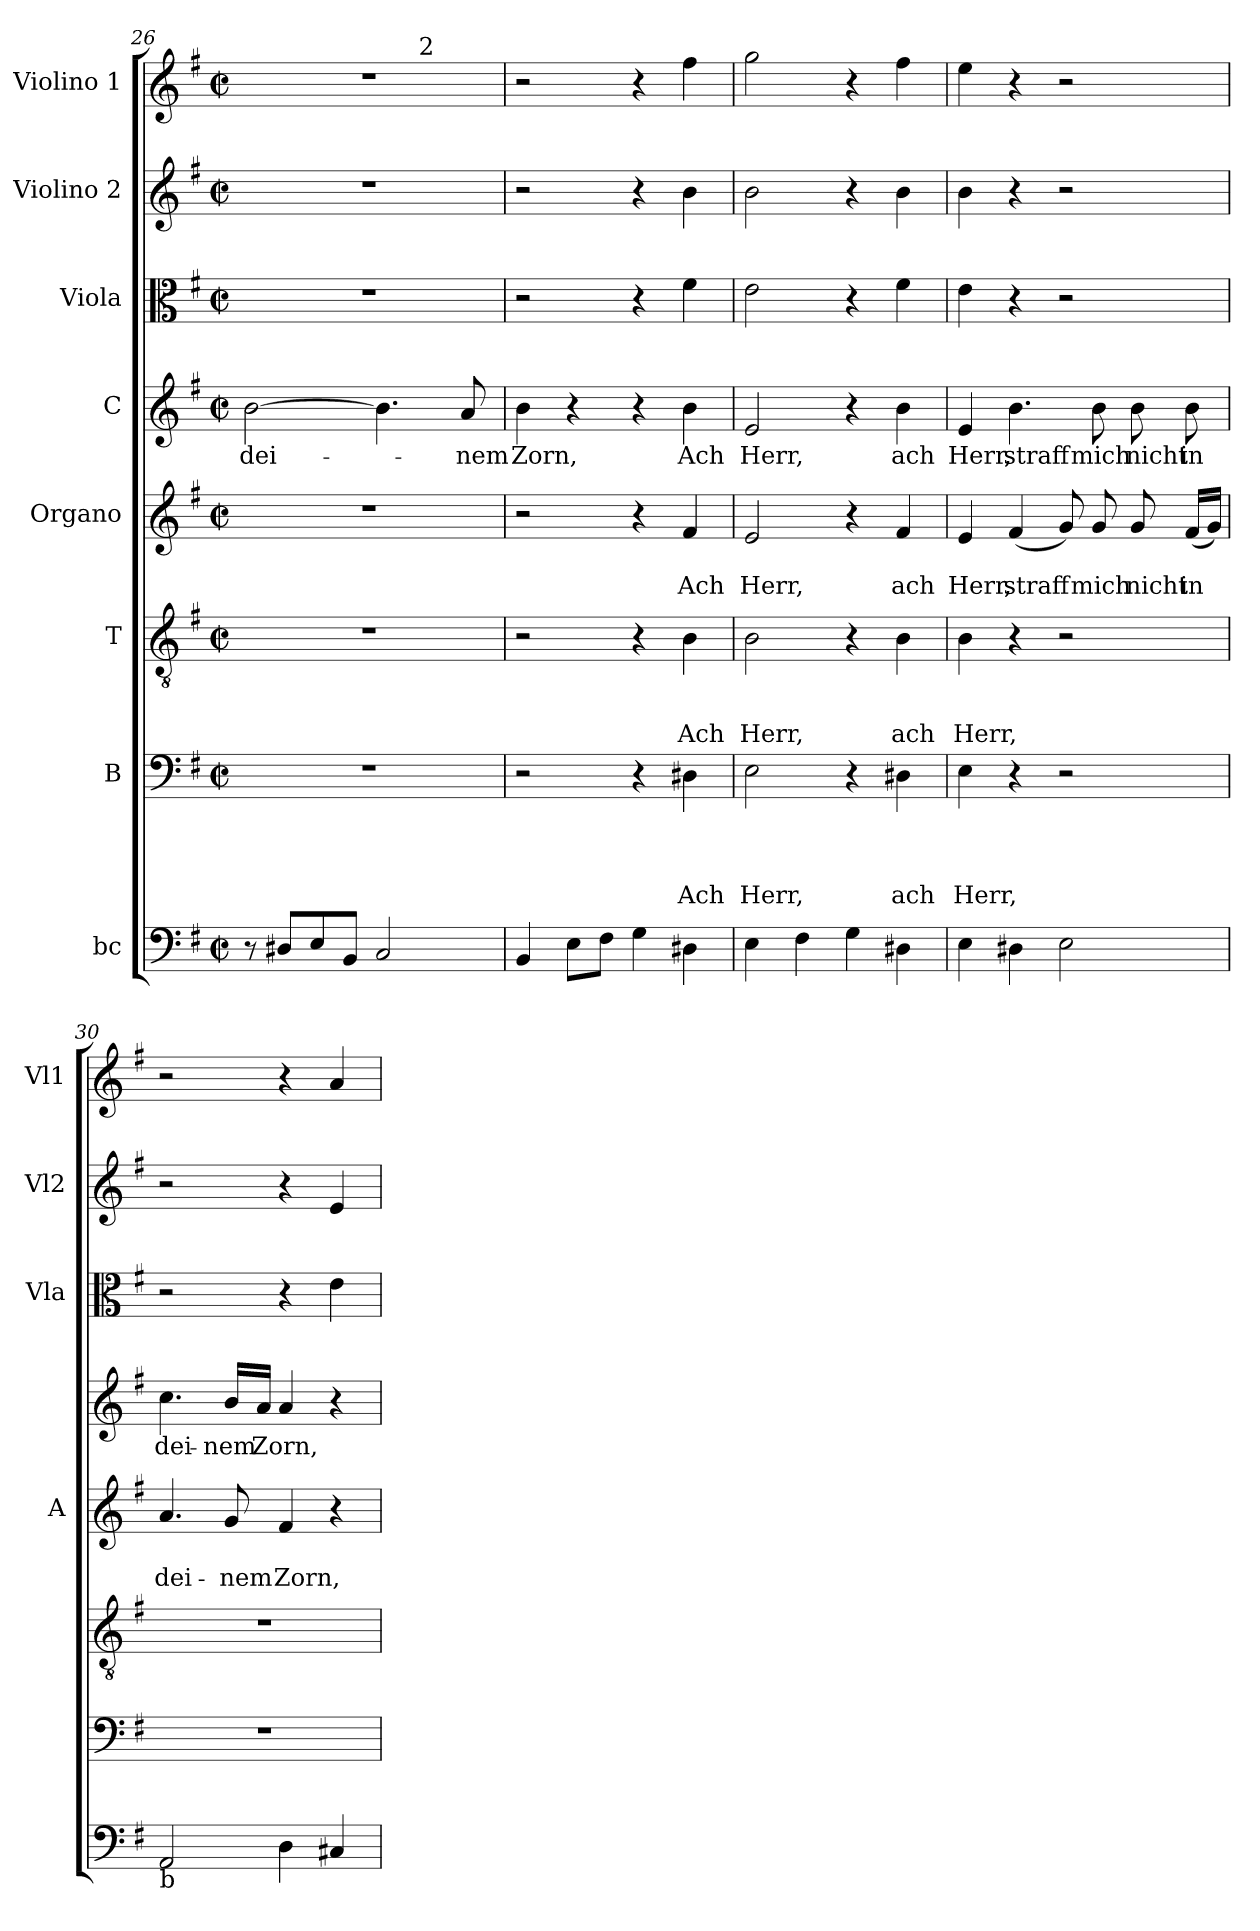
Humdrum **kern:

**kern	**kern	**text	**text	**text	**text	**kern	**text	**text	**text	**kern	**text	**text	**kern	**text	**kern	**kern	**kern
*part8	*part7	*part7	*part7	*part7	*part7	*part6	*part6	*part6	*part6	*part5	*part5	*part5	*part4	*part4	*part3	*part2	*part1
*staff8	*staff7	*staff7	*staff7	*staff7	*staff7	*staff6	*staff6	*staff6	*staff6	*staff5	*staff5	*staff5	*staff4	*staff4	*staff3	*staff2	*staff1
*I"bc	*I"B	*	*	*	*	*I"T	*	*	*	*I"Organo	*	*	*I"C	*	*I"Viola	*I"Violino 2	*I"Violino 1
*	*	*	*	*	*	*	*	*	*	*I'A	*	*	*	*	*I'Vla	*I'Vl2	*I'Vl1
*clefF4	*clefF4	*	*	*	*	*clefGv2	*	*	*	*clefG2	*	*	*clefG2	*	*clefC3	*clefG2	*clefG2
*k[f#]	*k[f#]	*	*	*	*	*k[f#]	*	*	*	*k[f#]	*	*	*k[f#]	*	*k[f#]	*k[f#]	*k[f#]
*G:	*G:	*	*	*	*	*G:	*	*	*	*G:	*	*	*G:	*	*G:	*G:	*G:
*M2/2	*M2/2	*	*	*	*	*M2/2	*	*	*	*M2/2	*	*	*M2/2	*	*M2/2	*M2/2	*M2/2
*met(c|)	*met(c|)	*	*	*	*	*met(c|)	*	*	*	*met(c|)	*	*	*met(c|)	*	*met(c|)	*met(c|)	*met(c|)
=26	=26	=26	=26	=26	=26	=26	=26	=26	=26	=26	=26	=26	=26	=26	=26	=26	=26
!	!	!	!	!	!	!	!	!	!	!	!	!	!	!LO:LY:b	!	!	!
*	*	*	*	*	*	*	*	*	*	*	*	*	*	*	*	*	*^
8r	1r	.	.	.	.	1r	.	.	.	1r	.	.	[>2b\	dei-	1r	1r	1r	2ryy
8D#X</L	.	.	.	.	.	.	.	.	.	.	.	.	.	.	.	.	.	.
8E/	.	.	.	.	.	.	.	.	.	.	.	.	.	.	.	.	.	.
8BB/J	.	.	.	.	.	.	.	.	.	.	.	.	.	.	.	.	.	.
2C/	.	.	.	.	.	.	.	.	.	.	.	.	4.b\]	.	.	.	.	8.ryy
!	!	!	!	!	!	!	!	!	!	!	!	!	!	!	!	!	!	!LO:TX:a:t=2
.	.	.	.	.	.	.	.	.	.	.	.	.	.	.	.	.	.	4ryy
!	!	!	!	!	!	!	!	!	!	!	!	!	!	!LO:LY:b	!	!	!	!
.	.	.	.	.	.	.	.	.	.	.	.	.	8a/	-nem	.	.	.	.
.	.	.	.	.	.	.	.	.	.	.	.	.	.	.	.	.	.	16ryy
=27	=27	=27	=27	=27	=27	=27	=27	=27	=27	=27	=27	=27	=27	=27	=27	=27	=27	=27
!	!	!	!	!	!	!	!	!	!	!	!	!	!	!LO:LY:b	!	!	!	!
*	*	*	*	*	*	*	*	*	*	*	*	*	*	*	*	*	*v	*v
4BB/	2r	.	.	.	.	2r	.	.	.	2r	.	.	4b\	Zorn,	2r	2r	2r
8E\L	.	.	.	.	.	.	.	.	.	.	.	.	4r	.	.	.	.
8F#\J	.	.	.	.	.	.	.	.	.	.	.	.	.	.	.	.	.
4G\	4r	.	.	.	.	4r	.	.	.	4r	.	.	4r	.	4r	4r	4r
!	!	!	!	!	!LO:LY:b	!	!	!	!LO:LY:b	!	!	!LO:LY:b	!	!LO:LY:b	!	!	!
4D#X>\	4D#X\	.	.	.	Ach	4B\	.	.	Ach	4f#/	.	Ach	4b\	Ach	4f#\	4b\	4ff#\
=28	=28	=28	=28	=28	=28	=28	=28	=28	=28	=28	=28	=28	=28	=28	=28	=28	=28
!	!	!	!	!	!LO:LY:b	!	!	!	!LO:LY:b	!	!	!LO:LY:b	!	!LO:LY:b	!	!	!
4E\	2E\	.	.	.	Herr,	2B\	.	.	Herr,	2e/	.	Herr,	2e/	Herr,	2e\	2b\	2gg\
4F#\	.	.	.	.	.	.	.	.	.	.	.	.	.	.	.	.	.
4G>\	4r	.	.	.	.	4r	.	.	.	4r	.	.	4r	.	4r	4r	4r
!	!	!	!	!	!LO:LY:b	!	!	!	!LO:LY:b	!	!	!LO:LY:b	!	!LO:LY:b	!	!	!
4D#X>\	4D#X\	.	.	.	ach	4B\	.	.	ach	4f#/	.	ach	4b\	ach	4f#\	4b\	4ff#\
!!LO:PB:g=z
=29	=29	=29	=29	=29	=29	=29	=29	=29	=29	=29	=29	=29	=29	=29	=29	=29	=29
!	!	!	!	!	!LO:LY:b	!	!	!	!LO:LY:b	!	!	!LO:LY:b	!	!LO:LY:b	!	!	!
4E\	4E\	.	.	.	Herr,	4B\	.	.	Herr,	4e/	.	Herr,	4e/	Herr,	4e\	4b\	4ee\
!	!	!	!	!	!	!	!	!	!	!	!	!LO:LY:b	!	!LO:LY:b	!	!	!
4D#X>\	4r	.	.	.	.	4r	.	.	.	(<4f#/	.	straff	4.b\	straff	4r	4r	4r
2E\	2r	.	.	.	.	2r	.	.	.	8g/)	.	.	.	.	2r	2r	2r
!	!	!	!	!	!	!	!	!	!	!	!	!LO:LY:b	!	!LO:LY:b	!	!	!
.	.	.	.	.	.	.	.	.	.	8g/	.	mich	8b\	mich	.	.	.
!	!	!	!	!	!	!	!	!	!	!	!	!LO:LY:b	!	!LO:LY:b	!	!	!
.	.	.	.	.	.	.	.	.	.	8g/	.	nicht	8b\	nicht	.	.	.
!	!	!	!	!	!	!	!	!	!	!	!	!LO:LY:b	!	!LO:LY:b	!	!	!
.	.	.	.	.	.	.	.	.	.	(<16f#/LL	.	in	8b\	in	.	.	.
.	.	.	.	.	.	.	.	.	.	16g/JJ)	.	.	.	.	.	.	.
=30	=30	=30	=30	=30	=30	=30	=30	=30	=30	=30	=30	=30	=30	=30	=30	=30	=30
!LO:TX:b:t=b	!	!	!	!	!	!	!	!	!	!	!	!	!	!	!	!	!
!	!	!	!	!	!	!	!	!	!	!	!	!LO:LY:b	!	!LO:LY:b	!	!	!
2AA/	1r	.	.	.	.	1r	.	.	.	4.a/	.	dei-	4.cc\	dei-	2r	2r	2r
!	!	!	!	!	!	!	!	!	!	!	!	!LO:LY:b	!	!LO:LY:b	!	!	!
.	.	.	.	.	.	.	.	.	.	8g/	.	-nem	16b/LL	-nem	.	.	.
!	!	!	!	!	!	!	!	!	!	!	!	!	!	!LO:LY:b	!	!	!
.	.	.	.	.	.	.	.	.	.	.	.	.	16a/JJ	Zorn,	.	.	.
!	!	!	!	!	!	!	!	!	!	!	!	!LO:LY:b	!	!	!	!	!
4D\	.	.	.	.	.	.	.	.	.	4f#/	.	Zorn,	4a/	.	4r	4r	4r
4C#X</	.	.	.	.	.	.	.	.	.	4r	.	.	4r	.	4e\	4e/	4a/
=	=	=	=	=	=	=	=	=	=	=	=	=	=	=	=	=	=
*-	*-	*-	*-	*-	*-	*-	*-	*-	*-	*-	*-	*-	*-	*-	*-	*-	*-
